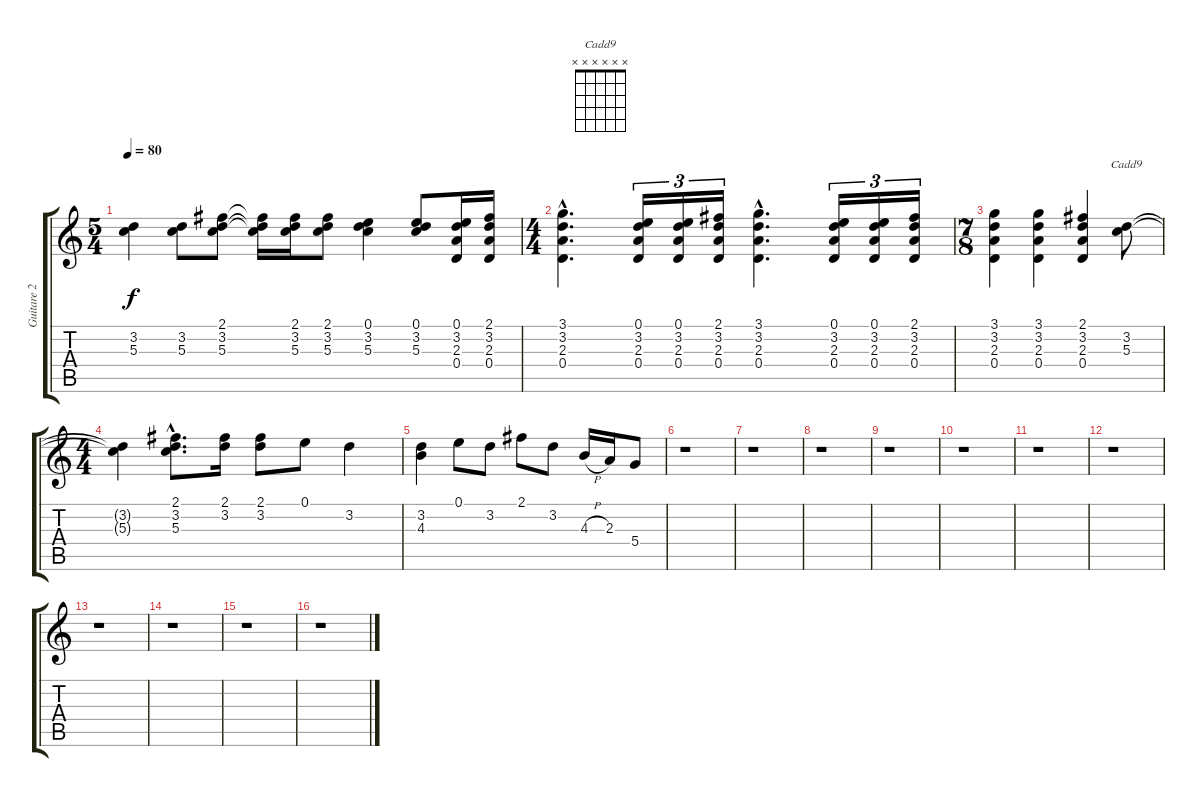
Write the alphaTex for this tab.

\track ("Guitare 2 (12 cordes)" "Guitare 2 ") {instrument electricguitarjazz}
\staff {score tabs}
\tuning (E4 B3 G3 D3 A2 E2) {hide}
\chord ("Cadd9" x x x x x x) {firstfret 0}
\ts (5 4)
\tempo 80
\clef g2
\ks c
(3.2 5.3).4{dy f} (3.2 5.3).8 (2.1 3.2 5.3).8 (2.1{t} 3.2{t} 5.3{t}).16 (2.1 3.2 5.3).16 (2.1 3.2 5.3).8 (0.1 3.2 5.3).4 (0.1 3.2 5.3).8 (0.1 3.2 2.3 0.4).16 (2.1 3.2 2.3 0.4).16 |
\ts (4 4)
(3.1{hac} 3.2{hac} 2.3{hac} 0.4{hac}).4{d} (0.1 3.2 2.3 0.4).16{tu (3 2)} (0.1 3.2 2.3 0.4).16{tu (3 2)} (2.1 3.2 2.3 0.4).16{tu (3 2)} (3.1{hac} 3.2{hac} 2.3{hac} 0.4{hac}).4{d} (0.1 3.2 2.3 0.4).16{tu (3 2)} (0.1 3.2 2.3 0.4).16{tu (3 2)} (2.1 3.2 2.3 0.4).16{tu (3 2)} |
\ts (7 8)
(3.1 3.2 2.3 0.4).4 (3.1 3.2 2.3 0.4).4 (2.1 3.2 2.3 0.4).4 (3.2 5.3).8{ch "Cadd9"} |
\ts (4 4)
(3.2{t} 5.3{t}).4 (2.1{hac} 3.2{hac} 5.3{hac}).8{d} (2.1 3.2).16 (2.1 3.2).8 0.1.8 3.2.4 |
(3.2 4.3).4 0.1.8 3.2.8 2.1.8 3.2.8 4.3{h}.16 2.3.16 5.4.8 |
r.1 |
r.1 |
r.1 |
r.1 |
r.1 |
r.1 |
r.1 |
r.1 |
r.1 |
r.1 |
r.1
